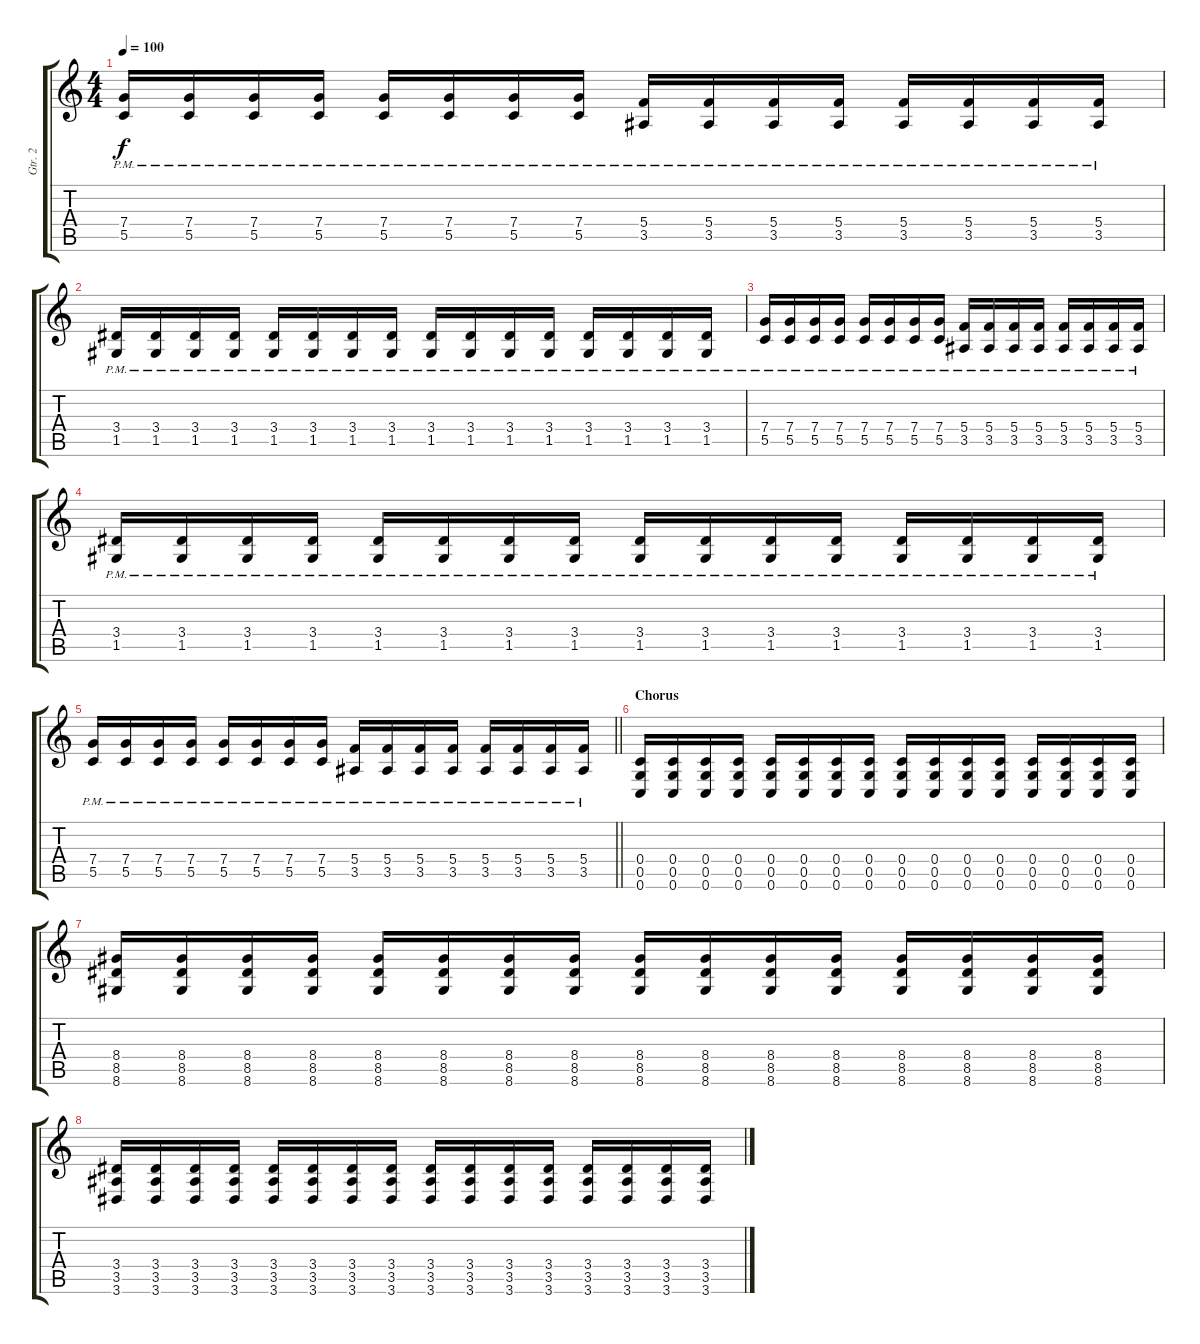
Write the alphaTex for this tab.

\track ("Gtr. 2" "Gtr. 2") {instrument distortionguitar}
\staff {score tabs}
\tuning (D4 A3 F3 C3 G2 C2) {hide}
\ts (4 4)
\tempo 100
\clef g2
\ks c
(7.4{pm} 5.5{pm}).16{dy f} (7.4{pm} 5.5{pm}).16 (7.4{pm} 5.5{pm}).16 (7.4{pm} 5.5{pm}).16 (7.4{pm} 5.5{pm}).16 (7.4{pm} 5.5{pm}).16 (7.4{pm} 5.5{pm}).16 (7.4{pm} 5.5{pm}).16 (5.4{pm} 3.5{pm}).16 (5.4{pm} 3.5{pm}).16 (5.4{pm} 3.5{pm}).16 (5.4{pm} 3.5{pm}).16 (5.4{pm} 3.5{pm}).16 (5.4{pm} 3.5{pm}).16 (5.4{pm} 3.5{pm}).16 (5.4{pm} 3.5{pm}).16 |
(3.4{pm} 1.5{pm}).16 (3.4{pm} 1.5{pm}).16 (3.4{pm} 1.5{pm}).16 (3.4{pm} 1.5{pm}).16 (3.4{pm} 1.5{pm}).16 (3.4{pm} 1.5{pm}).16 (3.4{pm} 1.5{pm}).16 (3.4{pm} 1.5{pm}).16 (3.4{pm} 1.5{pm}).16 (3.4{pm} 1.5{pm}).16 (3.4{pm} 1.5{pm}).16 (3.4{pm} 1.5{pm}).16 (3.4{pm} 1.5{pm}).16 (3.4{pm} 1.5{pm}).16 (3.4{pm} 1.5{pm}).16 (3.4{pm} 1.5{pm}).16 |
(7.4{pm} 5.5{pm}).16 (7.4{pm} 5.5{pm}).16 (7.4{pm} 5.5{pm}).16 (7.4{pm} 5.5{pm}).16 (7.4{pm} 5.5{pm}).16 (7.4{pm} 5.5{pm}).16 (7.4{pm} 5.5{pm}).16 (7.4{pm} 5.5{pm}).16 (5.4{pm} 3.5{pm}).16 (5.4{pm} 3.5{pm}).16 (5.4{pm} 3.5{pm}).16 (5.4{pm} 3.5{pm}).16 (5.4{pm} 3.5{pm}).16 (5.4{pm} 3.5{pm}).16 (5.4{pm} 3.5{pm}).16 (5.4{pm} 3.5{pm}).16 |
(3.4{pm} 1.5{pm}).16 (3.4{pm} 1.5{pm}).16 (3.4{pm} 1.5{pm}).16 (3.4{pm} 1.5{pm}).16 (3.4{pm} 1.5{pm}).16 (3.4{pm} 1.5{pm}).16 (3.4{pm} 1.5{pm}).16 (3.4{pm} 1.5{pm}).16 (3.4{pm} 1.5{pm}).16 (3.4{pm} 1.5{pm}).16 (3.4{pm} 1.5{pm}).16 (3.4{pm} 1.5{pm}).16 (3.4{pm} 1.5{pm}).16 (3.4{pm} 1.5{pm}).16 (3.4{pm} 1.5{pm}).16 (3.4{pm} 1.5{pm}).16 |
\barLineRight lightlight
(7.4{pm} 5.5{pm}).16 (7.4{pm} 5.5{pm}).16 (7.4{pm} 5.5{pm}).16 (7.4{pm} 5.5{pm}).16 (7.4{pm} 5.5{pm}).16 (7.4{pm} 5.5{pm}).16 (7.4{pm} 5.5{pm}).16 (7.4{pm} 5.5{pm}).16 (5.4{pm} 3.5{pm}).16 (5.4{pm} 3.5{pm}).16 (5.4{pm} 3.5{pm}).16 (5.4{pm} 3.5{pm}).16 (5.4{pm} 3.5{pm}).16 (5.4{pm} 3.5{pm}).16 (5.4{pm} 3.5{pm}).16 (5.4{pm} 3.5{pm}).16 |
\section ("" "Chorus")
(0.4 0.5 0.6).16{instrument overdrivenguitar} (0.4 0.5 0.6).16 (0.4 0.5 0.6).16 (0.4 0.5 0.6).16 (0.4 0.5 0.6).16 (0.4 0.5 0.6).16 (0.4 0.5 0.6).16 (0.4 0.5 0.6).16 (0.4 0.5 0.6).16 (0.4 0.5 0.6).16 (0.4 0.5 0.6).16 (0.4 0.5 0.6).16 (0.4 0.5 0.6).16 (0.4 0.5 0.6).16 (0.4 0.5 0.6).16 (0.4 0.5 0.6).16 |
(8.4 8.5 8.6).16 (8.4 8.5 8.6).16 (8.4 8.5 8.6).16 (8.4 8.5 8.6).16 (8.4 8.5 8.6).16 (8.4 8.5 8.6).16 (8.4 8.5 8.6).16 (8.4 8.5 8.6).16 (8.4 8.5 8.6).16 (8.4 8.5 8.6).16 (8.4 8.5 8.6).16 (8.4 8.5 8.6).16 (8.4 8.5 8.6).16 (8.4 8.5 8.6).16 (8.4 8.5 8.6).16 (8.4 8.5 8.6).16 |
(3.4 3.5 3.6).16 (3.4 3.5 3.6).16 (3.4 3.5 3.6).16 (3.4 3.5 3.6).16 (3.4 3.5 3.6).16 (3.4 3.5 3.6).16 (3.4 3.5 3.6).16 (3.4 3.5 3.6).16 (3.4 3.5 3.6).16 (3.4 3.5 3.6).16 (3.4 3.5 3.6).16 (3.4 3.5 3.6).16 (3.4 3.5 3.6).16 (3.4 3.5 3.6).16 (3.4 3.5 3.6).16 (3.4 3.5 3.6).16
